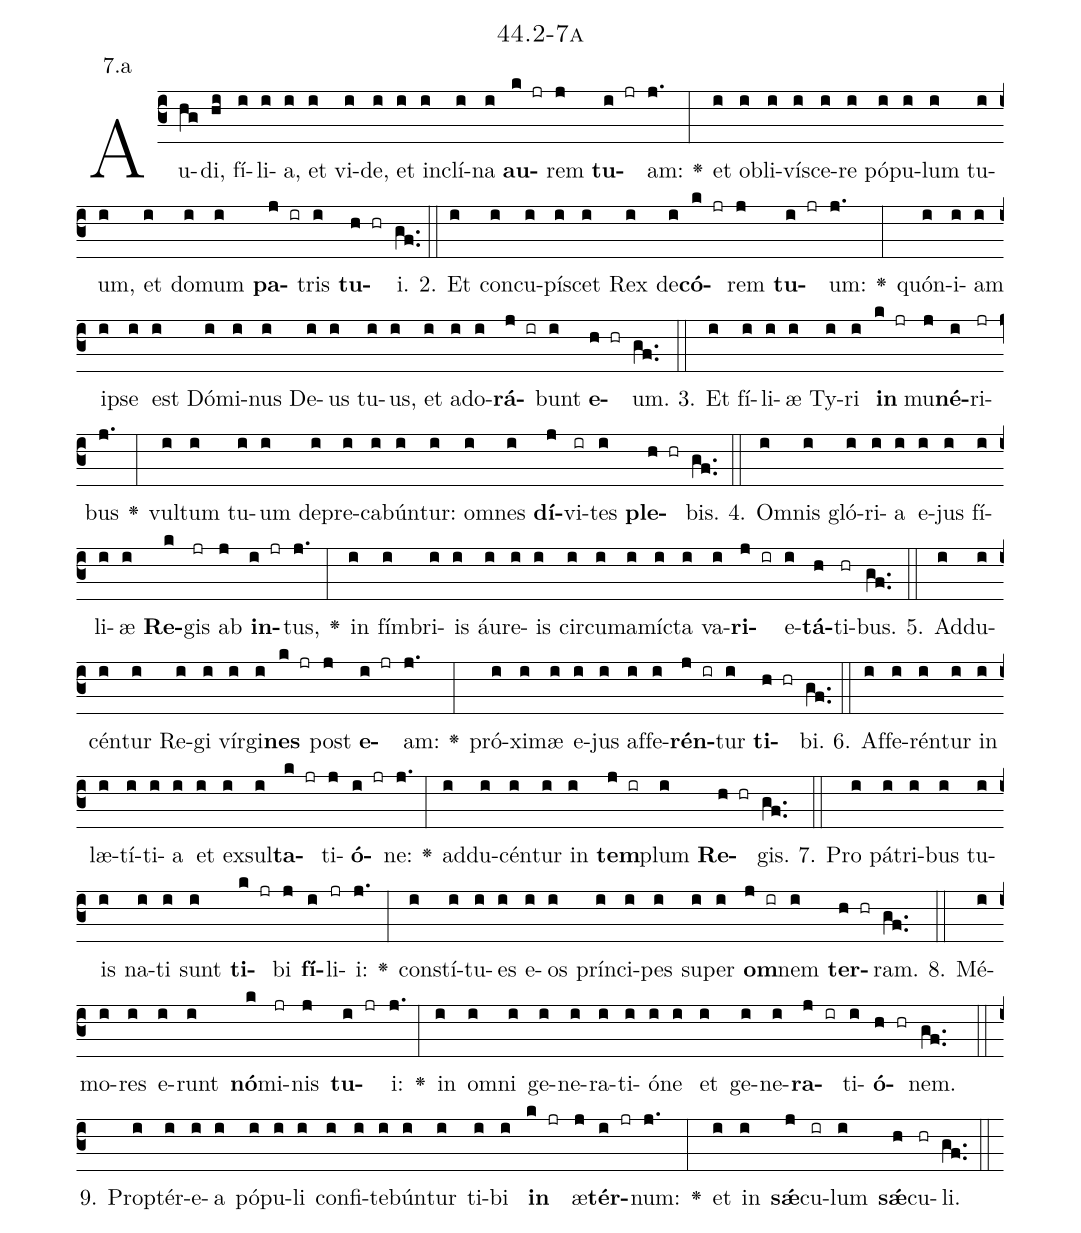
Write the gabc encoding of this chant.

name: 44.2-7a;
annotation: 7.a;
%%
(c3)Au(hg)di,(hi) fí(i)li(i)a,(i) et(i) vi(i)de,(i) et(i) in(i)clí(i)na(i) <b>au</b>(k jr)rem(j) <b>tu</b>(i jr)am:(j.) <v>\greheightstar</v>(:) et(i) ob(i)li(i)ví(i)sce(i)re(i) pó(i)pu(i)lum(i) tu(i)um,(i) et(i) do(i)mum(i) <b>pa</b>(j ir)tris(i) <b>tu</b>(h hr)i.(gf..) (::)
2. Et(i) con(i)cu(i)pí(i)scet(i) Rex(i) de(i)<b>có</b>(k jr)rem(j) <b>tu</b>(i jr)um:(j.) <v>\greheightstar</v>(:) quón(i)i(i)am(i) ip(i)se(i) est(i) Dó(i)mi(i)nus(i) De(i)us(i) tu(i)us,(i) et(i) ad(i)o(i)<b>rá</b>(j ir)bunt(i) <b>e</b>(h hr)um.(gf..) (::)
3. Et(i) fí(i)li(i)æ(i) Ty(i)ri(i) <b>in</b>(k jr) mu(j)<b>né</b>(i)ri(jr)bus(j.) <v>\greheightstar</v>(:) vul(i)tum(i) tu(i)um(i) de(i)pre(i)ca(i)bún(i)tur:(i) om(i)nes(i) <b>dí</b>(j)vi(ir)tes(i) <b>ple</b>(h hr)bis.(gf..) (::)
4. Om(i)nis(i) gló(i)ri(i)a(i) e(i)jus(i) fí(i)li(i)æ(i) <b>Re</b>(k)gis(jr) ab(j) <b>in</b>(i jr)tus,(j.) <v>\greheightstar</v>(:) in(i) fím(i)bri(i)is(i) áu(i)re(i)is(i) cir(i)cum(i)a(i)míc(i)ta(i) va(i)<b>ri</b>(j ir)e(i)<b>tá</b>(h)ti(hr)bus.(gf..) (::)
5. Ad(i)du(i)cén(i)tur(i) Re(i)gi(i) vír(i)gi(i)<b>nes</b>(k jr) post(j) <b>e</b>(i jr)am:(j.) <v>\greheightstar</v>(:) pró(i)xi(i)mæ(i) e(i)jus(i) af(i)fe(i)<b>rén</b>(j ir)tur(i) <b>ti</b>(h hr)bi.(gf..) (::)
6. Af(i)fe(i)rén(i)tur(i) in(i) læ(i)tí(i)ti(i)a(i) et(i) ex(i)sul(i)<b>ta</b>(k jr)ti(j)<b>ó</b>(i jr)ne:(j.) <v>\greheightstar</v>(:) ad(i)du(i)cén(i)tur(i) in(i) <b>tem</b>(j ir)plum(i) <b>Re</b>(h hr)gis.(gf..) (::)
7. Pro(i) pá(i)tri(i)bus(i) tu(i)is(i) na(i)ti(i) sunt(i) <b>ti</b>(k jr)bi(j) <b>fí</b>(i)li(jr)i:(j.) <v>\greheightstar</v>(:) con(i)stí(i)tu(i)es(i) e(i)os(i) prín(i)ci(i)pes(i) su(i)per(i) <b>om</b>(j ir)nem(i) <b>ter</b>(h hr)ram.(gf..) (::)
8. Mé(i)mo(i)res(i) e(i)runt(i) <b>nó</b>(k)mi(jr)nis(j) <b>tu</b>(i jr)i:(j.) <v>\greheightstar</v>(:) in(i) om(i)ni(i) ge(i)ne(i)ra(i)ti(i)ó(i)ne(i) et(i) ge(i)ne(i)<b>ra</b>(j ir)ti(i)<b>ó</b>(h hr)nem.(gf..) (::)
9. Prop(i)tér(i)e(i)a(i) pó(i)pu(i)li(i) con(i)fi(i)te(i)bún(i)tur(i) ti(i)bi(i) <b>in</b>(k jr) æ(j)<b>tér</b>(i jr)num:(j.) <v>\greheightstar</v>(:) et(i) in(i) <b>sǽ</b>(j)cu(ir)lum(i) <b>sǽ</b>(h)cu(hr)li.(gf..) (::)
